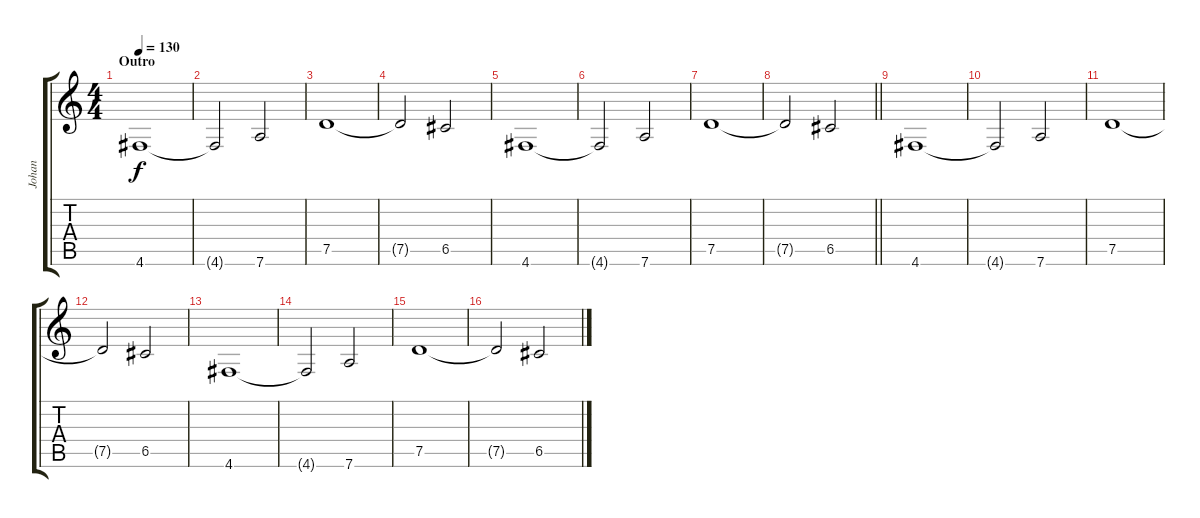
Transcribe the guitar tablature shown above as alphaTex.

\track ("Johan" "Johan") {instrument distortionguitar}
\staff {score tabs}
\tuning (D4 A3 F3 C3 G2 D2) {hide}
\ts (4 4)
\section ("" "Outro")
\tempo 130
\clef g2
\ks c
4.6.1{dy f} |
4.6{t}.2 7.6.2 |
7.5.1 |
7.5{t}.2 6.5.2 |
4.6.1 |
4.6{t}.2 7.6.2 |
7.5.1 |
\barLineRight lightlight
7.5{t}.2 6.5.2 |
4.6.1 |
4.6{t}.2 7.6.2 |
7.5.1 |
7.5{t}.2 6.5.2 |
4.6.1 |
4.6{t}.2 7.6.2 |
7.5.1 |
7.5{t}.2 6.5.2
